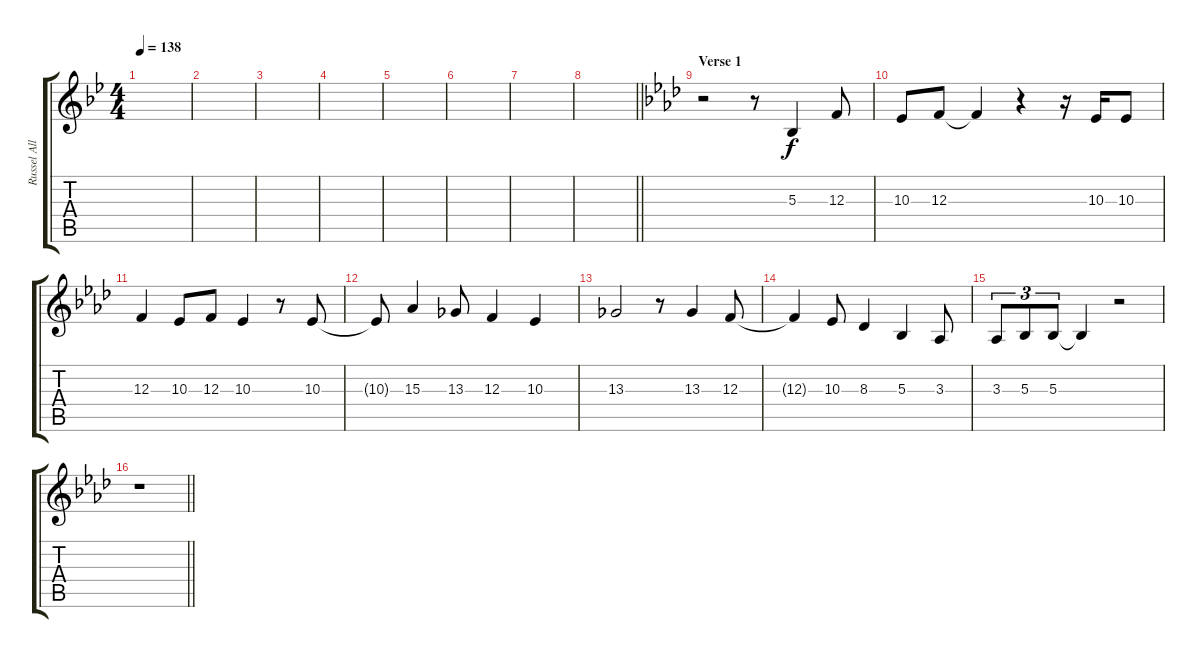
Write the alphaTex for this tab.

\track ("Russel Allen (vocal)" "Russel All") {instrument tenorsax}
\staff {score tabs}
\tuning (D4 A3 F3 C3 G2 D2) {hide}
\ts (4 4)
\tempo 138
\clef g2
\ks gminor
|
|
|
|
|
|
|
\barLineRight lightlight
|
\section ("" "Verse 1")
\ks ab
r.2 r.8 5.3.4 12.3.8 |
10.3.8 12.3.8 12.3{t}.4 r.4 r.16 10.3.16 10.3.8 |
12.3.4 10.3.8 12.3.8 10.3.4 r.8 10.3.8 |
10.3{t}.8 15.3.4 13.3.8 12.3.4 10.3.4 |
13.3.2 r.8 13.3.4 12.3.8 |
12.3{t}.4 10.3.8 8.3.4 5.3.4 3.3.8 |
3.3.8{tu (3 2)} 5.3.8{tu (3 2)} 5.3.8{tu (3 2)} 5.3{t}.4 r.2 |
\barLineRight lightlight
r.1
